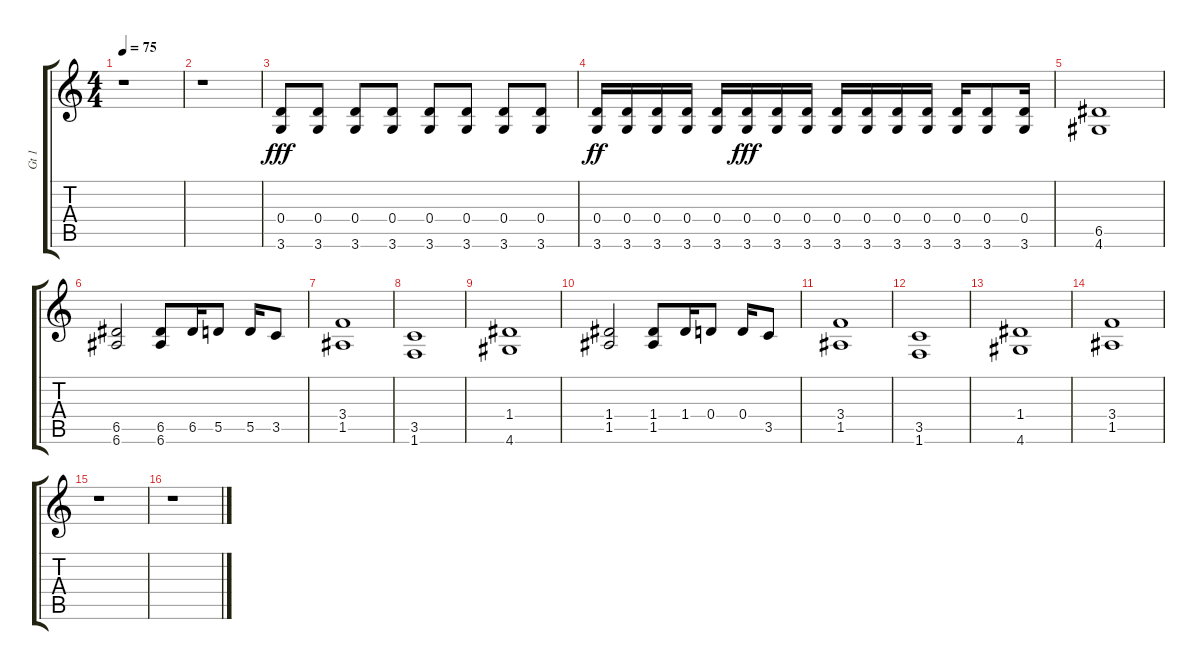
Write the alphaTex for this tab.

\track ("Gt 1" "Gt 1") {instrument distortionguitar}
\staff {score tabs}
\tuning (E4 B3 G3 D3 A2 E2) {hide}
\ts (4 4)
\tempo 75
\clef g2
\ks c
r.1{dy fff} |
r.1 |
(0.4 3.6).8 (0.4 3.6).8 (0.4 3.6).8 (0.4 3.6).8 (0.4 3.6).8 (0.4 3.6).8 (0.4 3.6).8 (0.4 3.6).8 |
(0.4 3.6).16{dy ff} (0.4 3.6).16 (0.4 3.6).16 (0.4 3.6).16 (0.4 3.6).16 (0.4 3.6).16{dy fff} (0.4 3.6).16 (0.4 3.6).16 (0.4 3.6).16 (0.4 3.6).16 (0.4 3.6).16 (0.4 3.6).16 (0.4 3.6).16 (0.4 3.6).8 (0.4 3.6).16 |
(6.5 4.6).1 |
(6.5 6.6).2 (6.5 6.6).8 6.5.16 5.5.8 5.5.16 3.5.8 |
(3.4 1.5).1 |
(3.5 1.6).1 |
(1.4 4.6).1 |
(1.4 1.5).2 (1.4 1.5).8 1.4.16 0.4.8 0.4.16 3.5.8 |
(3.4 1.5).1 |
(3.5 1.6).1 |
(1.4 4.6).1 |
(3.4 1.5).1 |
r.1 |
r.1
